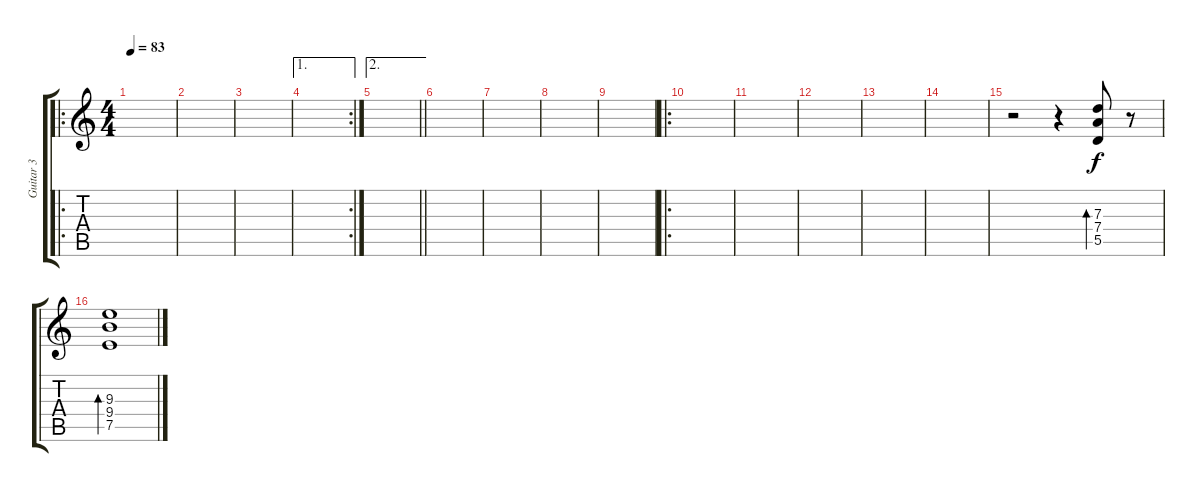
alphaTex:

\track ("Guitar 3" "Guitar 3") {instrument acousticguitarsteel}
\staff {score tabs}
\tuning (E4 B3 G3 D3 A2 E2) {hide}
\ro
\ts (4 4)
\tempo 83
\clef g2
\ks c
|
|
|
\ae 1
\rc 2
|
\ae 2
\barLineRight lightlight
|
|
|
|
|
\ro
|
|
|
|
|
r.2 r.4 (7.3 7.4 5.5).8{bd 120} r.8 |
(9.3 9.4 7.5).1{bd 120}
